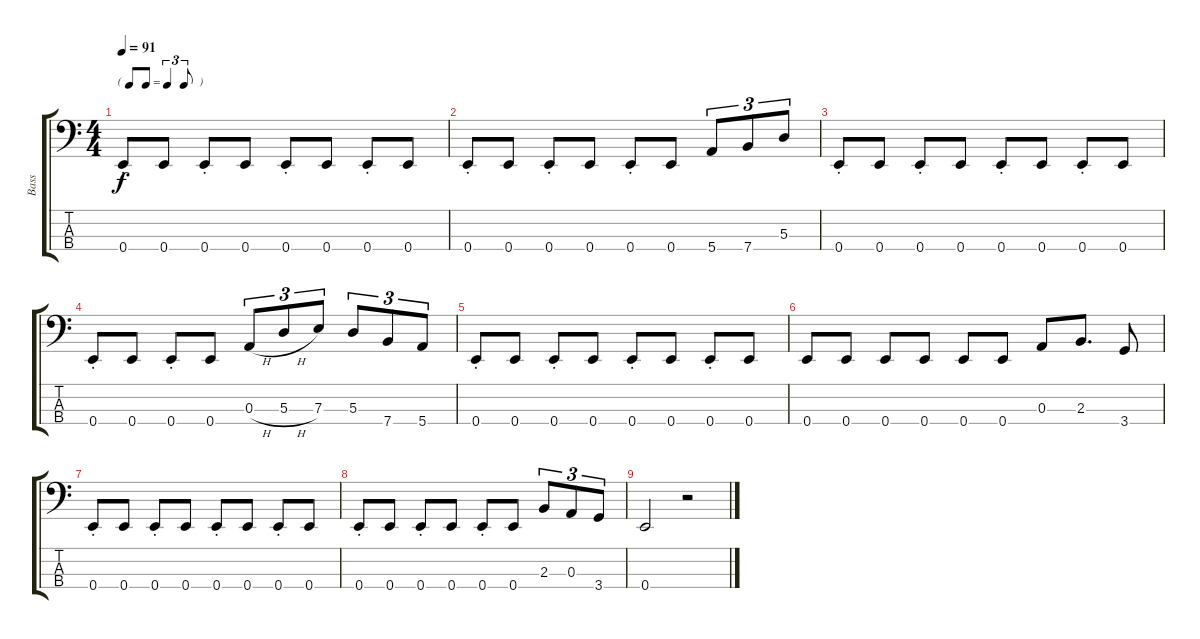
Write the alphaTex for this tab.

\track ("Bass" "Bass") {instrument electricbassfinger}
\staff {score tabs}
\tuning (G2 D2 A1 E1) {hide}
\ts (4 4)
\tf triplet8th
\tempo 91
\clef f4
\ks c
0.4{st}.8{dy f} 0.4.8 0.4{st}.8 0.4.8 0.4{st}.8 0.4.8 0.4{st}.8 0.4.8 |
0.4{st}.8 0.4.8 0.4{st}.8 0.4.8 0.4{st}.8 0.4.8 5.4.8{tu (3 2)} 7.4.8{tu (3 2)} 5.3.8{tu (3 2)} |
0.4{st}.8 0.4.8 0.4{st}.8 0.4.8 0.4{st}.8 0.4.8 0.4{st}.8 0.4.8 |
0.4{st}.8 0.4.8 0.4{st}.8 0.4.8 0.3{h}.8{tu (3 2)} 5.3{h}.8{tu (3 2)} 7.3.8{tu (3 2)} 5.3.8{tu (3 2)} 7.4.8{tu (3 2)} 5.4.8{tu (3 2)} |
0.4{st}.8 0.4.8 0.4{st}.8 0.4.8 0.4{st}.8 0.4.8 0.4{st}.8 0.4.8 |
0.4.8 0.4.8 0.4.8 0.4.8 0.4.8 0.4.8 0.3.8 2.3.8{d} 3.4.8 |
0.4{st}.8 0.4.8 0.4{st}.8 0.4.8 0.4{st}.8 0.4.8 0.4{st}.8 0.4.8 |
0.4{st}.8 0.4.8 0.4{st}.8 0.4.8 0.4{st}.8 0.4.8 2.3.8{tu (3 2)} 0.3.8{tu (3 2)} 3.4.8{tu (3 2)} |
0.4.2 r.2
